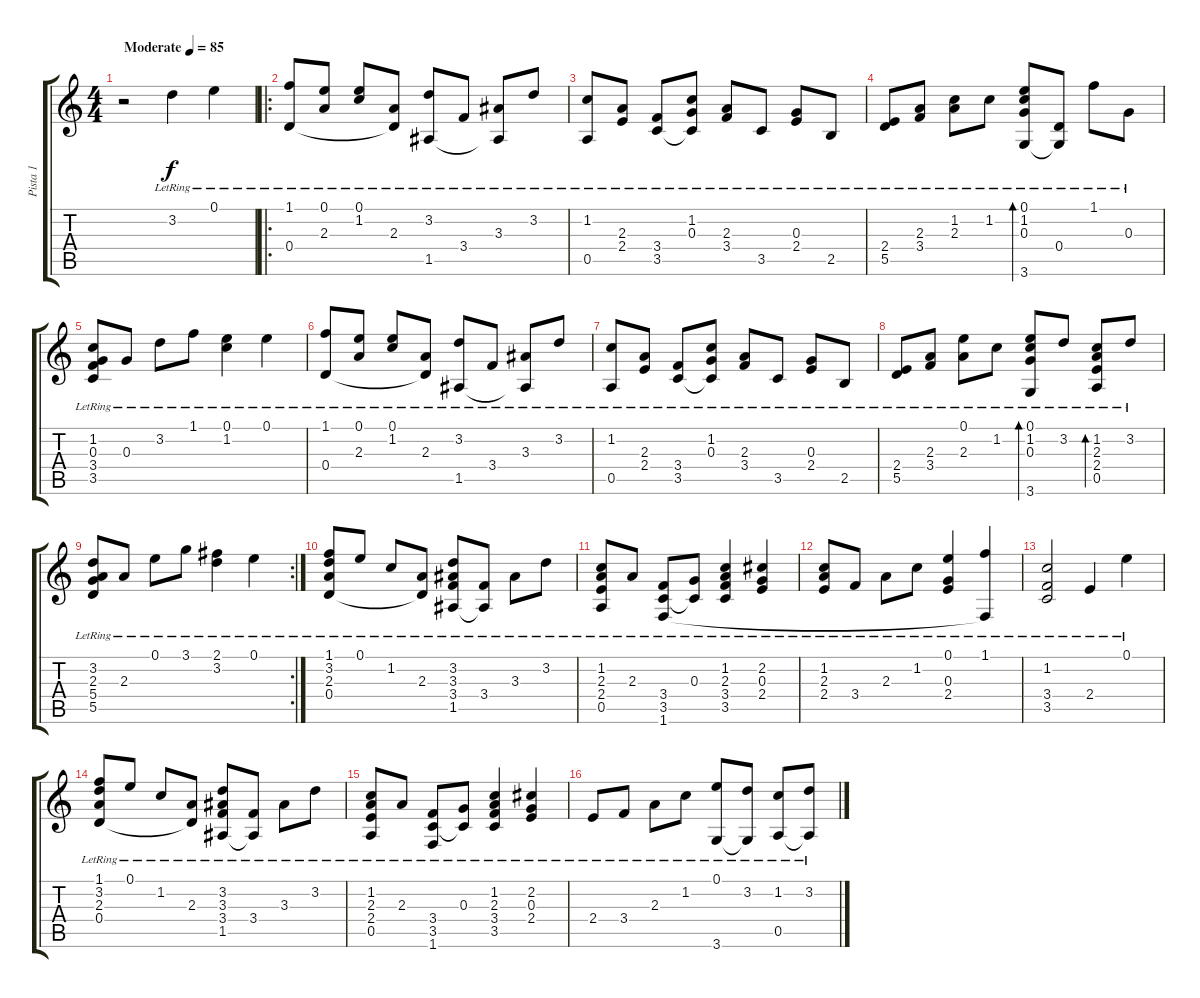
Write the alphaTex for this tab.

\track ("Pista 1" "Pista 1") {instrument acousticguitarsteel}
\staff {score tabs}
\tuning (E4 B3 G3 D3 A2 E2) {hide}
\ts (4 4)
\tempo (85 "Moderate")
\clef g2
\ks c
r.2{dy f instrument acousticguitarsteel} 3.2{lr}.4 0.1{lr}.4 |
\ro
(1.1{lr} 0.4{lr}).8 (0.1{lr} 2.3{lr}).8 (0.1{lr} 1.2{lr}).8 (2.3{lr} 0.4{t}).8 (3.2{lr} 1.5{lr}).8 3.4{lr}.8 (3.3{lr} 1.5{t}).8 3.2{lr}.8 |
(1.2{lr} 0.5{lr}).8 (2.3{lr} 2.4{lr}).8 (3.4{lr} 3.5{lr}).8 (1.2{lr} 0.3{lr} 3.5{t}).8 (2.3{lr} 3.4{lr}).8 3.5{lr}.8 (0.3{lr} 2.4{lr}).8 2.5{lr}.8 |
(2.4{lr} 5.5{lr}).8 (2.3{lr} 3.4{lr}).8 (1.2{lr} 2.3{lr}).8 1.2{lr}.8 (0.1{lr} 1.2{lr} 0.3{lr} 3.6{lr}).8{bd 120} (0.4{lr} 3.6{t}).8 1.1{lr}.8 0.3{lr}.8 |
(1.2{lr} 0.3{lr} 3.4{lr} 3.5{lr}).8 0.3{lr}.8 3.2{lr}.8 1.1{lr}.8 (0.1{lr} 1.2{lr}).4 0.1{lr}.4 |
(1.1{lr} 0.4{lr}).8 (0.1{lr} 2.3{lr}).8 (0.1{lr} 1.2{lr}).8 (2.3{lr} 0.4{t}).8 (3.2{lr} 1.5{lr}).8 3.4{lr}.8 (3.3{lr} 1.5{t}).8 3.2{lr}.8 |
(1.2{lr} 0.5{lr}).8 (2.3{lr} 2.4{lr}).8 (3.4{lr} 3.5{lr}).8 (1.2{lr} 0.3{lr} 3.5{t}).8 (2.3{lr} 3.4{lr}).8 3.5{lr}.8 (0.3{lr} 2.4{lr}).8 2.5{lr}.8 |
(2.4{lr} 5.5{lr}).8 (2.3{lr} 3.4{lr}).8 (0.1{lr} 2.3{lr}).8 1.2{lr}.8 (0.1{lr} 1.2{lr} 0.3{lr} 3.6{lr}).8{bd 120} 3.2{lr}.8 (1.2{lr} 2.3{lr} 2.4{lr} 0.5{lr}).8{bd 120} 3.2{lr}.8 |
\rc 2
(3.2{lr} 2.3{lr} 5.4{lr} 5.5{lr}).8 2.3{lr}.8 0.1{lr}.8 3.1{lr}.8 (2.1{lr} 3.2{lr}).4 0.1{lr}.4 |
(1.1{lr} 3.2{lr} 2.3{lr} 0.4{lr}).8 0.1{lr}.8 1.2{lr}.8 (2.3{lr} 0.4{t}).8 (3.2{lr} 3.3{lr} 3.4{lr} 1.5{lr}).8 (3.4{lr} 1.5{t}).8 3.3{lr}.8 3.2{lr}.8 |
(1.2{lr} 2.3{lr} 2.4{lr} 0.5{lr}).8 2.3{lr}.8 (3.4{lr} 3.5{lr} 1.6{lr}).8 (0.3{lr} 3.5{t}).8 (1.2{lr} 2.3{lr} 3.4{lr} 3.5{lr}).4 (2.2{lr} 0.3{lr} 2.4{lr}).4 |
(1.2{lr} 2.3{lr} 2.4{lr}).8 3.4{lr}.8 2.3{lr}.8 1.2{lr}.8 (0.1{lr} 0.3{lr} 2.4{lr}).4 (1.1{lr} 1.6{t}).4 |
(1.2{lr} 3.4{lr} 3.5{lr}).2 2.4{lr}.4 0.1{lr}.4 |
(1.1{lr} 3.2{lr} 2.3{lr} 0.4{lr}).8 0.1{lr}.8 1.2{lr}.8 (2.3{lr} 0.4{t}).8 (3.2{lr} 3.3{lr} 3.4{lr} 1.5{lr}).8 (3.4{lr} 1.5{t}).8 3.3{lr}.8 3.2{lr}.8 |
(1.2{lr} 2.3{lr} 2.4{lr} 0.5{lr}).8 2.3{lr}.8 (3.4{lr} 3.5{lr} 1.6{lr}).8 (0.3{lr} 3.5{t}).8 (1.2{lr} 2.3{lr} 3.4{lr} 3.5{lr}).4 (2.2{lr} 0.3{lr} 2.4{lr}).4 |
2.4{lr}.8 3.4{lr}.8 2.3{lr}.8 1.2{lr}.8 (0.1{lr} 3.6{lr}).8 (3.2{lr} 3.6{t}).8 (1.2{lr} 0.5{lr}).8 (3.2{lr} 0.5{t}).8
